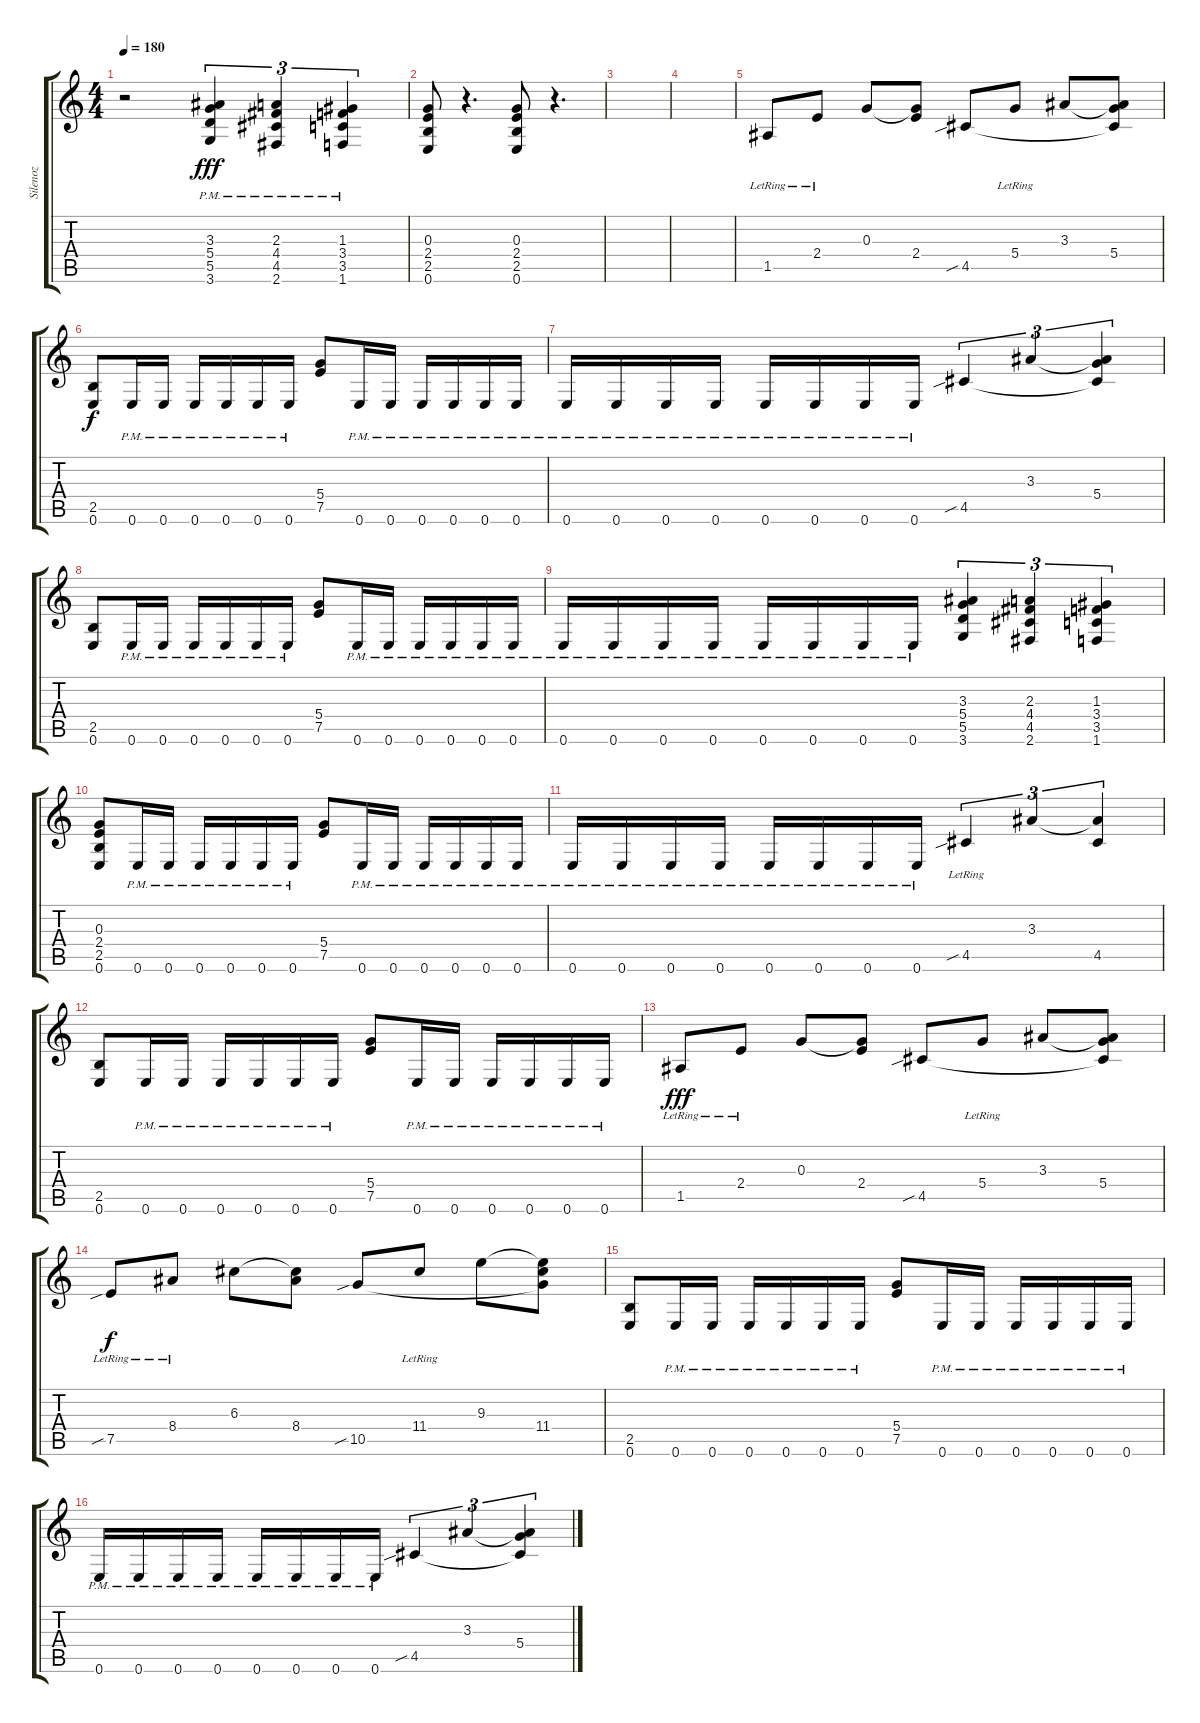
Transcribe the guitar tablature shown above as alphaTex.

\track ("Silenoz" "Silenoz") {instrument distortionguitar}
\staff {score tabs}
\tuning (E4 B3 G3 D3 A2 E2) {hide}
\ts (4 4)
\tempo 180
\clef g2
\ks c
r.2{dy fff} (3.3{pm} 5.4{pm} 5.5{pm} 3.6{pm}).4{tu (3 2)} (2.3{pm} 4.4{pm} 4.5{pm} 2.6{pm}).4{tu (3 2)} (1.3{pm} 3.4{pm} 3.5{pm} 1.6{pm}).4{tu (3 2)} |
(0.3 2.4 2.5 0.6).8 r.4{d} (0.3 2.4 2.5 0.6).8 r.4{d} |
|
|
1.5{lr}.8 2.4{lr}.8 0.3.8 (0.3{t} 2.4).8 4.5{sib}.8 5.4{lr}.8 3.3.8 (3.3{t} 5.4 4.5{t}).8 |
(2.5 0.6).8{dy f} 0.6{pm}.16 0.6{pm}.16 0.6{pm}.16 0.6{pm}.16 0.6{pm}.16 0.6{pm}.16 (5.4 7.5).8 0.6{pm}.16 0.6{pm}.16 0.6{pm}.16 0.6{pm}.16 0.6{pm}.16 0.6{pm}.16 |
0.6{pm}.16 0.6{pm}.16 0.6{pm}.16 0.6{pm}.16 0.6{pm}.16 0.6{pm}.16 0.6{pm}.16 0.6{pm}.16 4.5{sib}.4{tu (3 2)} 3.3.4{tu (3 2)} (3.3{t} 5.4 4.5{t}).4{tu (3 2)} |
(2.5 0.6).8 0.6{pm}.16 0.6{pm}.16 0.6{pm}.16 0.6{pm}.16 0.6{pm}.16 0.6{pm}.16 (5.4 7.5).8 0.6{pm}.16 0.6{pm}.16 0.6{pm}.16 0.6{pm}.16 0.6{pm}.16 0.6{pm}.16 |
0.6{pm}.16 0.6{pm}.16 0.6{pm}.16 0.6{pm}.16 0.6{pm}.16 0.6{pm}.16 0.6{pm}.16 0.6{pm}.16 (3.3 5.4 5.5 3.6).4{tu (3 2)} (2.3 4.4 4.5 2.6).4{tu (3 2)} (1.3 3.4 3.5 1.6).4{tu (3 2)} |
(0.3 2.4 2.5 0.6).8 0.6{pm}.16 0.6{pm}.16 0.6{pm}.16 0.6{pm}.16 0.6{pm}.16 0.6{pm}.16 (5.4 7.5).8 0.6{pm}.16 0.6{pm}.16 0.6{pm}.16 0.6{pm}.16 0.6{pm}.16 0.6{pm}.16 |
0.6{pm}.16 0.6{pm}.16 0.6{pm}.16 0.6{pm}.16 0.6{pm}.16 0.6{pm}.16 0.6{pm}.16 0.6{pm}.16 4.5{sib lr}.4{tu (3 2)} 3.3.4{tu (3 2)} (3.3{t} 4.5).4{tu (3 2)} |
(2.5 0.6).8 0.6{pm}.16 0.6{pm}.16 0.6{pm}.16 0.6{pm}.16 0.6{pm}.16 0.6{pm}.16 (5.4 7.5).8 0.6{pm}.16 0.6{pm}.16 0.6{pm}.16 0.6{pm}.16 0.6{pm}.16 0.6{pm}.16 |
1.5{lr}.8{dy fff} 2.4{lr}.8 0.3.8 (0.3{t} 2.4).8 4.5{sib}.8 5.4{lr}.8 3.3.8 (3.3{t} 5.4 4.5{t}).8 |
7.5{sib lr}.8{dy f} 8.4{lr}.8 6.3.8 (6.3{t} 8.4).8 10.5{sib}.8 11.4{lr}.8 9.3.8 (9.3{t} 11.4 10.5{t}).8 |
(2.5 0.6).8 0.6{pm}.16 0.6{pm}.16 0.6{pm}.16 0.6{pm}.16 0.6{pm}.16 0.6{pm}.16 (5.4 7.5).8 0.6{pm}.16 0.6{pm}.16 0.6{pm}.16 0.6{pm}.16 0.6{pm}.16 0.6{pm}.16 |
0.6{pm}.16 0.6{pm}.16 0.6{pm}.16 0.6{pm}.16 0.6{pm}.16 0.6{pm}.16 0.6{pm}.16 0.6{pm}.16 4.5{sib}.4{tu (3 2)} 3.3.4{tu (3 2)} (3.3{t} 5.4 4.5{t}).4{tu (3 2)}
